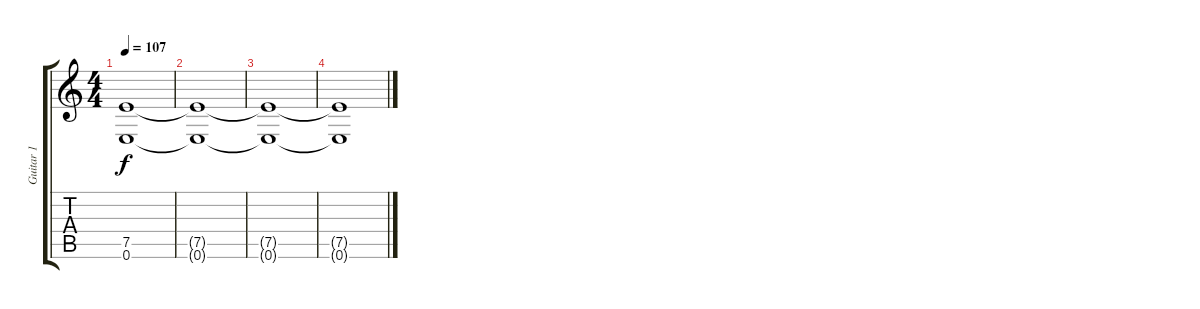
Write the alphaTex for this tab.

\track ("Guitar 1" "Guitar 1") {instrument overdrivenguitar}
\staff {score tabs}
\tuning (E4 B3 G3 D3 A2 E2) {hide}
\ts (4 4)
\tempo 107
\clef g2
\ks c
(7.5{t} 0.6{t}).1{dy f volume 0} |
(7.5{t} 0.6{t}).1 |
(7.5{t} 0.6{t}).1 |
(7.5{t} 0.6{t}).1
